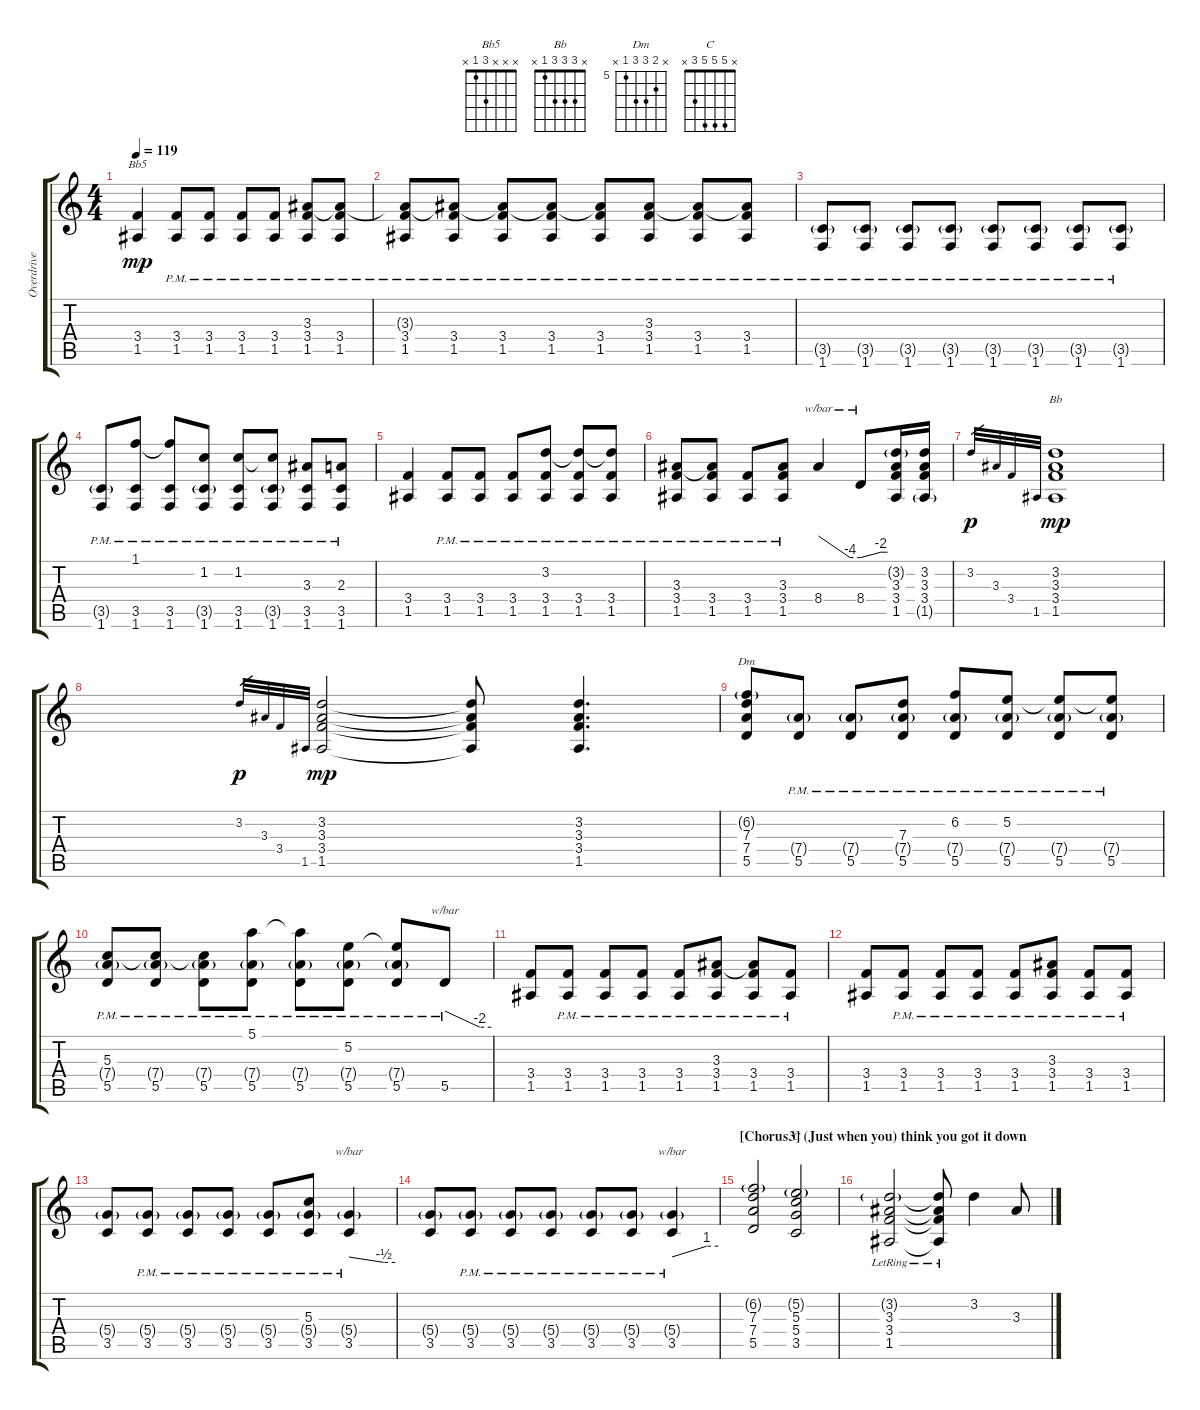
\track ("Overdrive Guitar-R channel" "Overdrive ") {instrument overdrivenguitar}
\staff {score tabs}
\tuning (E4 B3 G3 D3 A2 E2) {hide}
\chord ("Bb5" x x x 3 1 x)
\chord ("Bb" x 3 3 3 1 x)
\chord ("Dm" x 6 7 7 5 x) {firstfret 5}
\chord ("C" x 5 5 5 3 x)
\ts (4 4)
\tempo 119
\clef g2
\ks c
(3.4 1.5).4{ch "Bb5" dy mp} (3.4{pm} 1.5{pm}).8 (3.4{pm} 1.5{pm}).8 (3.4{pm} 1.5{pm}).8 (3.4{pm} 1.5{pm}).8 (3.3 3.4{pm} 1.5{pm}).8 (3.3{t} 3.4{pm} 1.5{pm}).8 |
(3.3{t} 3.4{pm} 1.5{pm}).8 (3.3{t} 3.4{pm} 1.5{pm}).8 (3.3{t} 3.4{pm} 1.5{pm}).8 (3.3{t} 3.4{pm} 1.5{pm}).8 (3.3{t} 3.4{pm} 1.5{pm}).8 (3.3 3.4{pm} 1.5{pm}).8 (3.3{t} 3.4{pm} 1.5{pm}).8 (3.3{t} 3.4{pm} 1.5{pm}).8 |
(3.5{g pm} 1.6{pm}).8 (3.5{g pm} 1.6{pm}).8 (3.5{g pm} 1.6{pm}).8 (3.5{g pm} 1.6{pm}).8 (3.5{g pm} 1.6{pm}).8 (3.5{g pm} 1.6{pm}).8 (3.5{g pm} 1.6{pm}).8 (3.5{g pm} 1.6{pm}).8 |
(3.5{g pm} 1.6{pm}).8 (1.1 3.5{pm} 1.6{pm}).8 (1.1{t} 3.5{pm} 1.6{pm}).8 (1.2 3.5{g pm} 1.6{pm}).8 (1.2 3.5{pm} 1.6{pm}).8 (1.2{t} 3.5{g pm} 1.6{pm}).8 (3.3 3.5{pm} 1.6{pm}).8 (2.3 3.5{pm} 1.6{pm}).8 |
(3.4 1.5).4 (3.4{pm} 1.5{pm}).8 (3.4{pm} 1.5{pm}).8 (3.4{pm} 1.5{pm}).8 (3.2 3.4{pm} 1.5{pm}).8 (3.2{t} 3.4{pm} 1.5{pm}).8 (3.2{t} 3.4{pm} 1.5{pm}).8 |
(3.3 3.4{pm} 1.5{pm}).8 (3.3{t} 3.4{pm} 1.5{pm}).8 (3.4{pm} 1.5{pm}).8 (3.3 3.4{pm} 1.5{pm}).8 8.4.4{tbe (custom default 0 0 45 -16 60 -16)} 8.4.8{tbe (custom default 0 -16 45 -8 60 -8)} (3.2{g} 3.3 3.4 1.5).16 (3.2 3.3 3.4 1.5{g}).16 |
3.2.32{gr dy p} 3.3.32{gr} 3.4.32{gr} 1.5.32{gr} (3.2 3.3 3.4 1.5).1{ch "Bb" dy mp} |
3.2.32{gr dy p} 3.3.32{gr} 3.4.32{gr} 1.5.32{gr} (3.2 3.3 3.4 1.5).2{dy mp} (3.2{t} 3.3{t} 3.4{t} 1.5{t}).8 (3.2 3.3 3.4 1.5).4{d} |
(6.2{g} 7.3 7.4 5.5).8{ch "Dm"} (7.4{g pm} 5.5{pm}).8 (7.4{g pm} 5.5{pm}).8 (7.3{pm} 7.4{g pm} 5.5{pm}).8 (6.2{pm} 7.4{g pm} 5.5{pm}).8 (5.2 7.4{g pm} 5.5{pm}).8 (5.2{t} 7.4{g pm} 5.5{pm}).8 (5.2{t} 7.4{g pm} 5.5{pm}).8 |
(5.3 7.4{g pm} 5.5{pm}).8 (5.3{t} 7.4{g pm} 5.5{pm}).8 (5.3{t} 7.4{g pm} 5.5{pm}).8 (5.1 7.4{g pm} 5.5{pm}).8 (5.1{t} 7.4{g pm} 5.5{pm}).8 (5.2 7.4{g pm} 5.5{pm}).8 (5.2{t} 7.4{g pm} 5.5{pm}).8 5.5{pm}.8{tbe (custom default 0 0 45 -8 60 -8)} |
(3.4 1.5).8 (3.4{pm} 1.5{pm}).8 (3.4{pm} 1.5{pm}).8 (3.4{pm} 1.5{pm}).8 (3.4{pm} 1.5{pm}).8 (3.3 3.4{pm} 1.5{pm}).8 (3.3{t} 3.4{pm} 1.5{pm}).8 (3.4{pm} 1.5{pm}).8 |
(3.4 1.5).8 (3.4{pm} 1.5{pm}).8 (3.4{pm} 1.5{pm}).8 (3.4{pm} 1.5{pm}).8 (3.4{pm} 1.5{pm}).8 (3.3 3.4{pm} 1.5{pm}).8 (3.4{pm} 1.5{pm}).8 (3.4{pm} 1.5{pm}).8 |
(5.4{g} 3.5).8 (5.4{g pm} 3.5{pm}).8 (5.4{g pm} 3.5{pm}).8 (5.4{g pm} 3.5{pm}).8 (5.4{g pm} 3.5{pm}).8 (5.3 5.4{g pm} 3.5{pm}).8 (5.4{g pm} 3.5{pm}).4{tbe (custom default 0 0 45 -2 60 -2)} |
(5.4{g} 3.5).8 (5.4{g pm} 3.5{pm}).8 (5.4{g pm} 3.5{pm}).8 (5.4{g pm} 3.5{pm}).8 (5.4{g pm} 3.5{pm}).8 (5.4{g pm} 3.5{pm}).8 (5.4{g pm} 3.5{pm}).4{tbe (custom default 0 0 45 4 60 4)} |
\section ("" "[Chorus3] (Just when you) think you got it down")
(6.2{g} 7.3 7.4 5.5).2 (5.2{g} 5.3 5.4 3.5).2{ch "C"} |
(3.2{g lr} 3.3{lr} 3.4{lr} 1.5{lr}).2 (3.2{lr t} 3.3{lr t} 3.4{lr t} 1.5{lr t}).8 3.2.4 3.3.8
